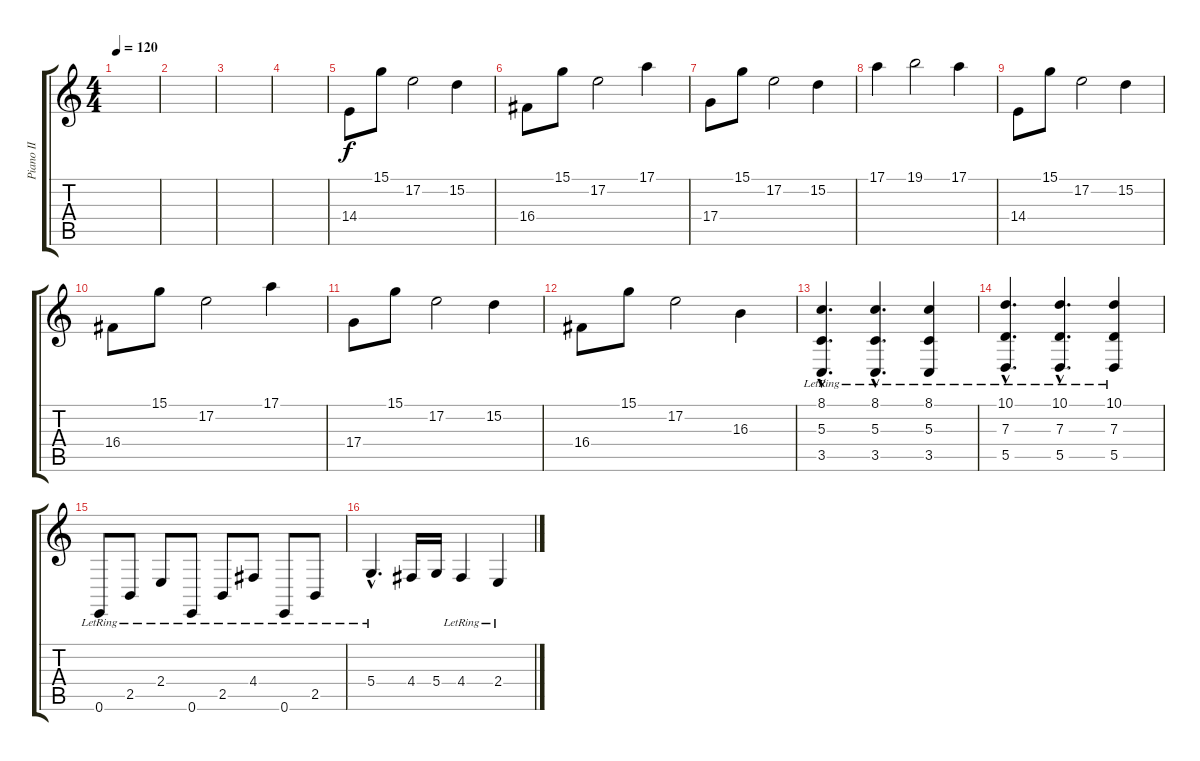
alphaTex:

\track ("Piano II" "Piano II") {instrument acousticgrandpiano}
\staff {score tabs}
\tuning (E4 B3 G3 D3 A2 E2) {hide}
\ts (4 4)
\tempo 120
\clef g2
\ks c
|
|
|
|
14.4.8 15.1.8 17.2.2 15.2.4 |
16.4.8 15.1.8 17.2.2 17.1.4 |
17.4.8 15.1.8 17.2.2 15.2.4 |
17.1.4 19.1.2 17.1.4 |
14.4.8 15.1.8 17.2.2 15.2.4 |
16.4.8 15.1.8 17.2.2 17.1.4 |
17.4.8 15.1.8 17.2.2 15.2.4 |
16.4.8 15.1.8 17.2.2 16.3.4 |
(8.1{hac lr} 5.3{hac lr} 3.5{hac lr}).4{d} (8.1{hac lr} 5.3{hac lr} 3.5{hac lr}).4{d} (8.1{lr} 5.3{lr} 3.5{lr}).4 |
(10.1{hac lr} 7.3{hac lr} 5.5{hac lr}).4{d} (10.1{hac lr} 7.3{hac lr} 5.5{hac lr}).4{d} (10.1 7.3{lr} 5.5{lr}).4 |
0.6{lr}.8 2.5{lr}.8 2.4{lr}.8 0.6{lr}.8 2.5{lr}.8 4.4{lr}.8 0.6{lr}.8 2.5{lr}.8 |
5.4{hac lr}.4{d} 4.4.16 5.4.16 4.4{lr}.4 2.4{lr}.4
